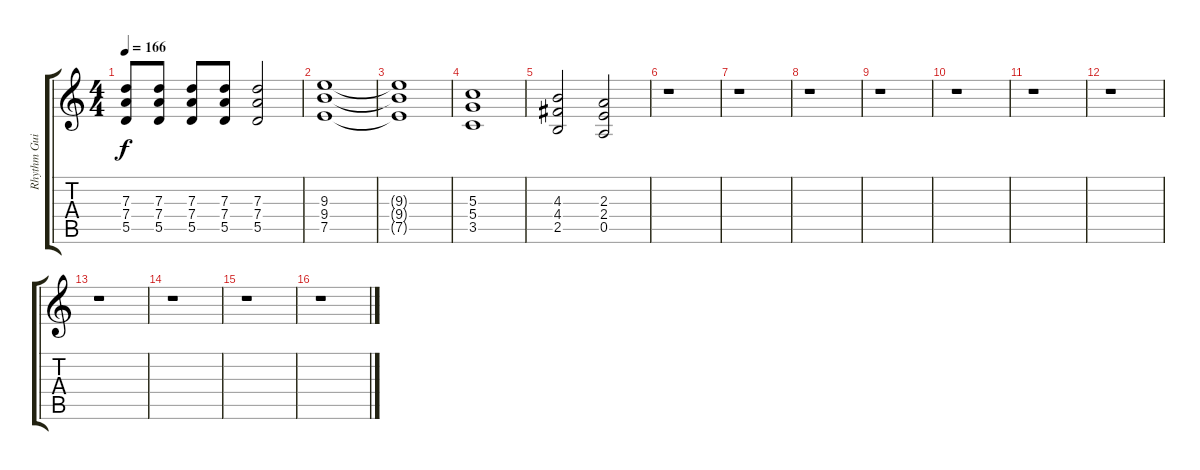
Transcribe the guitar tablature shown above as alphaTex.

\track ("Rhythm Guitar II" "Rhythm Gui") {instrument distortionguitar}
\staff {score tabs}
\tuning (E4 B3 G3 D3 A2 E2) {hide}
\ts (4 4)
\tempo 166
\clef g2
\ks c
(7.3 7.4 5.5).8{dy f} (7.3 7.4 5.5).8 (7.3 7.4 5.5).8 (7.3 7.4 5.5).8 (7.3 7.4 5.5).2 |
(9.3 9.4 7.5).1 |
(9.3{t} 9.4{t} 7.5{t}).1 |
(5.3 5.4 3.5).1 |
(4.3 4.4 2.5).2 (2.3 2.4 0.5).2 |
r.1 |
r.1 |
r.1 |
r.1 |
r.1 |
r.1 |
r.1 |
r.1 |
r.1 |
r.1 |
r.1
